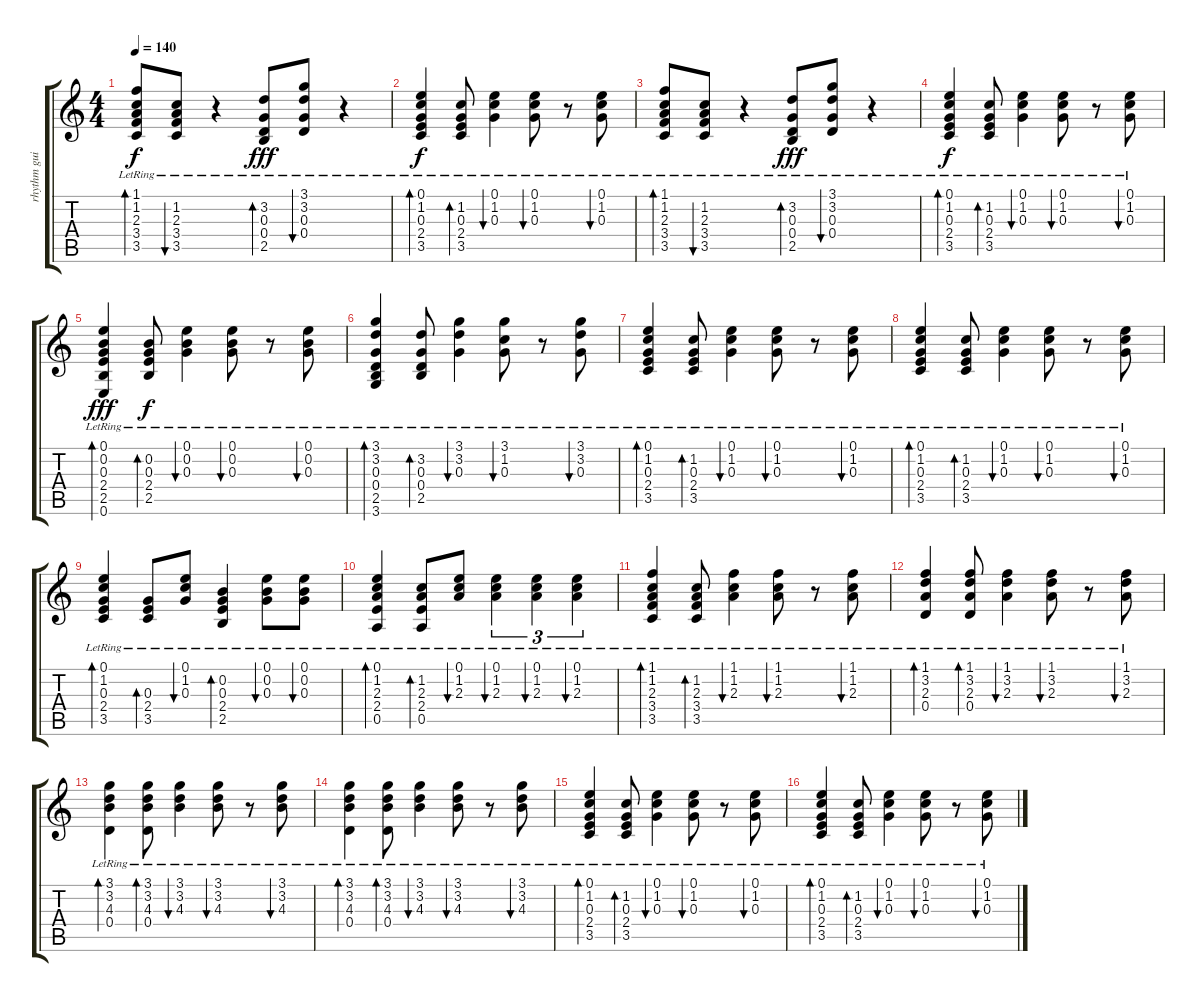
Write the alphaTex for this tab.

\track ("rhythm guitar" "rhythm gui") {instrument acousticguitarsteel}
\staff {score tabs}
\tuning (E4 B3 G3 D3 A2 E2) {hide}
\ts (4 4)
\tempo 140
\clef g2
\ks c
(1.1{lr} 1.2{lr} 2.3{lr} 3.4{lr} 3.5{lr}).8{bd 120 dy f} (1.2{lr} 2.3{lr} 3.4{lr} 3.5{lr}).8{bu 60} r.4 (3.2{lr} 0.3{lr} 0.4 2.5).8{bd 60 dy fff} (3.1{lr} 3.2{lr} 0.3{lr} 0.4).8{bu 120} r.4 |
(0.1{lr} 1.2{lr} 0.3{lr} 2.4{lr} 3.5{lr}).4{bd 120 dy f} (1.2{lr} 0.3{lr} 2.4{lr} 3.5{lr}).8{bd 120} (0.1{lr} 1.2{lr} 0.3{lr}).4{bu 120} (0.1{lr} 1.2{lr} 0.3{lr}).8{bu 120} r.8 (0.1{lr} 1.2{lr} 0.3{lr}).8{bu 120} |
(1.1{lr} 1.2{lr} 2.3{lr} 3.4{lr} 3.5{lr}).8{bd 120} (1.2{lr} 2.3{lr} 3.4{lr} 3.5{lr}).8{bu 60} r.4 (3.2{lr} 0.3{lr} 0.4 2.5).8{bd 60 dy fff} (3.1{lr} 3.2{lr} 0.3{lr} 0.4).8{bu 120} r.4 |
(0.1{lr} 1.2{lr} 0.3{lr} 2.4{lr} 3.5{lr}).4{bd 120 dy f} (1.2{lr} 0.3{lr} 2.4{lr} 3.5{lr}).8{bd 120} (0.1{lr} 1.2{lr} 0.3{lr}).4{bu 120} (0.1{lr} 1.2{lr} 0.3{lr}).8{bu 120} r.8 (0.1{lr} 1.2{lr} 0.3{lr}).8{bu 120} |
(0.1{lr} 0.2{lr} 0.3{lr} 2.4{lr} 2.5{lr} 0.6).4{bd 120 dy fff} (0.2{lr} 0.3{lr} 2.4{lr} 2.5{lr}).8{bd 120 dy f} (0.1{lr} 0.2{lr} 0.3{lr}).4{bu 120} (0.1{lr} 0.2{lr} 0.3{lr}).8{bu 120} r.8 (0.1{lr} 0.2{lr} 0.3{lr}).8{bu 120} |
(3.1{lr} 3.2{lr} 0.3{lr} 0.4{lr} 2.5{lr} 3.6).4{bd 120} (3.2{lr} 0.3{lr} 0.4{lr} 2.5{lr}).8{bd 120} (3.1{lr} 3.2{lr} 0.3{lr}).4{bu 120} (3.1{lr} 1.2{lr} 0.3{lr}).8{bu 120} r.8 (3.1{lr} 3.2{lr} 0.3{lr}).8{bu 120} |
(0.1{lr} 1.2{lr} 0.3{lr} 2.4{lr} 3.5{lr}).4{bd 120} (1.2{lr} 0.3{lr} 2.4{lr} 3.5{lr}).8{bd 120} (0.1{lr} 1.2{lr} 0.3{lr}).4{bu 120} (0.1{lr} 1.2{lr} 0.3{lr}).8{bu 120} r.8 (0.1{lr} 1.2{lr} 0.3{lr}).8{bu 120} |
(0.1{lr} 1.2{lr} 0.3{lr} 2.4{lr} 3.5{lr}).4{bd 120} (1.2{lr} 0.3{lr} 2.4{lr} 3.5{lr}).8{bd 120} (0.1{lr} 1.2{lr} 0.3{lr}).4{bu 120} (0.1{lr} 1.2{lr} 0.3{lr}).8{bu 120} r.8 (0.1{lr} 1.2{lr} 0.3{lr}).8{bu 120} |
(0.1{lr} 1.2{lr} 0.3{lr} 2.4{lr} 3.5{lr}).4{bd 240 volume 9} (0.3{lr} 2.4{lr} 3.5).8{bd 120} (0.1{lr} 1.2{lr} 0.3{lr}).8{bu 120} (0.2 0.3 2.4{lr} 2.5{lr}).4{bd 240} (0.1{lr} 0.2{lr} 0.3{lr}).8{bu 120} (0.1{lr} 0.2{lr} 0.3{lr}).8{bu 120} |
(0.1{lr} 1.2{lr} 2.3{lr} 2.4{lr} 0.5{lr}).4{bd 120} (1.2{lr} 2.3{lr} 2.4{lr} 0.5{lr}).8{bd 120} (0.1{lr} 1.2{lr} 2.3{lr}).8{bu 120} (0.1{lr} 1.2{lr} 2.3{lr}).4{tu (3 2) bu 120} (0.1{lr} 1.2{lr} 2.3{lr}).4{tu (3 2) bu 120} (0.1{lr} 1.2{lr} 2.3{lr}).4{tu (3 2) bu 120} |
(1.1{lr} 1.2{lr} 2.3{lr} 3.4{lr} 3.5{lr}).4{bd 120} (1.2{lr} 2.3{lr} 3.4{lr} 3.5{lr}).8{bd 120} (1.1{lr} 1.2{lr} 2.3{lr}).4{bu 120} (1.1{lr} 1.2{lr} 2.3{lr}).8{bu 120} r.8 (1.1{lr} 1.2{lr} 2.3{lr}).8{bu 120} |
(1.1{lr} 3.2{lr} 2.3{lr} 0.4{lr}).4{bd 120} (1.1{lr} 3.2{lr} 2.3{lr} 0.4{lr}).8{bd 120} (1.1{lr} 3.2{lr} 2.3{lr}).4{bu 120} (1.1{lr} 3.2{lr} 2.3{lr}).8{bu 120} r.8 (1.1{lr} 3.2{lr} 2.3{lr}).8{bu 120} |
(3.1{lr} 3.2{lr} 4.3{lr} 0.4{lr}).4{bd 120} (3.1{lr} 3.2{lr} 4.3{lr} 0.4{lr}).8{bd 120} (3.1{lr} 3.2{lr} 4.3{lr}).4{bu 120} (3.1{lr} 3.2{lr} 4.3{lr}).8{bu 120} r.8 (3.1{lr} 3.2{lr} 4.3{lr}).8{bu 120} |
(3.1{lr} 3.2{lr} 4.3{lr} 0.4{lr}).4{bd 120} (3.1{lr} 3.2{lr} 4.3{lr} 0.4{lr}).8{bd 120} (3.1{lr} 3.2{lr} 4.3{lr}).4{bu 120} (3.1{lr} 3.2{lr} 4.3{lr}).8{bu 120} r.8 (3.1{lr} 3.2{lr} 4.3{lr}).8{bu 120} |
(0.1{lr} 1.2{lr} 0.3{lr} 2.4{lr} 3.5{lr}).4{bd 120} (1.2{lr} 0.3{lr} 2.4{lr} 3.5{lr}).8{bd 120} (0.1{lr} 1.2{lr} 0.3{lr}).4{bu 120} (0.1{lr} 1.2{lr} 0.3{lr}).8{bu 120} r.8 (0.1{lr} 1.2{lr} 0.3{lr}).8{bu 120} |
(0.1{lr} 1.2{lr} 0.3{lr} 2.4{lr} 3.5{lr}).4{bd 120} (1.2{lr} 0.3{lr} 2.4{lr} 3.5{lr}).8{bd 120} (0.1{lr} 1.2{lr} 0.3{lr}).4{bu 120} (0.1{lr} 1.2{lr} 0.3{lr}).8{bu 120} r.8 (0.1{lr} 1.2{lr} 0.3{lr}).8{bu 120}
